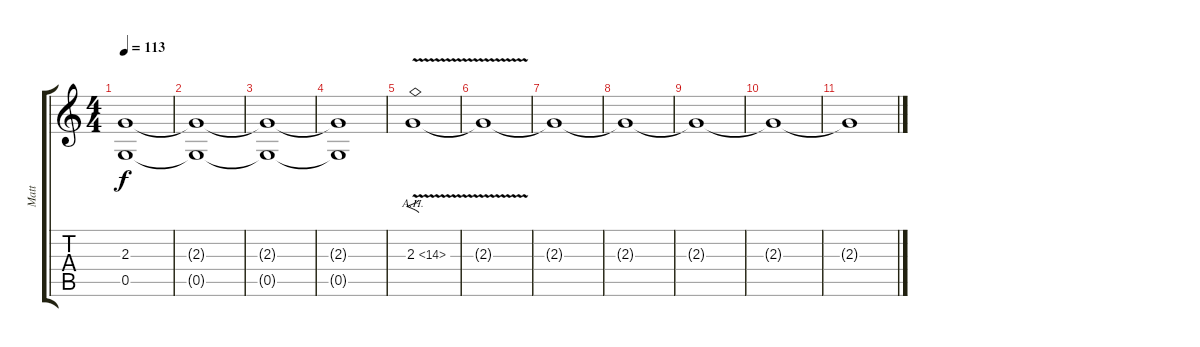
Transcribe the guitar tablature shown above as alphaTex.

\track ("Matt" "Matt") {instrument overdrivenguitar}
\staff {score tabs}
\tuning (D4 A3 F3 C3 G2 C2) {hide}
\ts (4 4)
\tempo 113
\clef g2
\ks c
(2.3{t} 0.5{t}).1{dy f} |
(2.3{t} 0.5{t}).1 |
(2.3{t} 0.5{t}).1 |
(2.3{t} 0.5{t}).1 |
2.3{ah 12 v}.1{f} |
2.3{t}.1 |
2.3{t}.1 |
2.3{t}.1 |
2.3{t}.1 |
2.3{t}.1 |
2.3{t}.1
